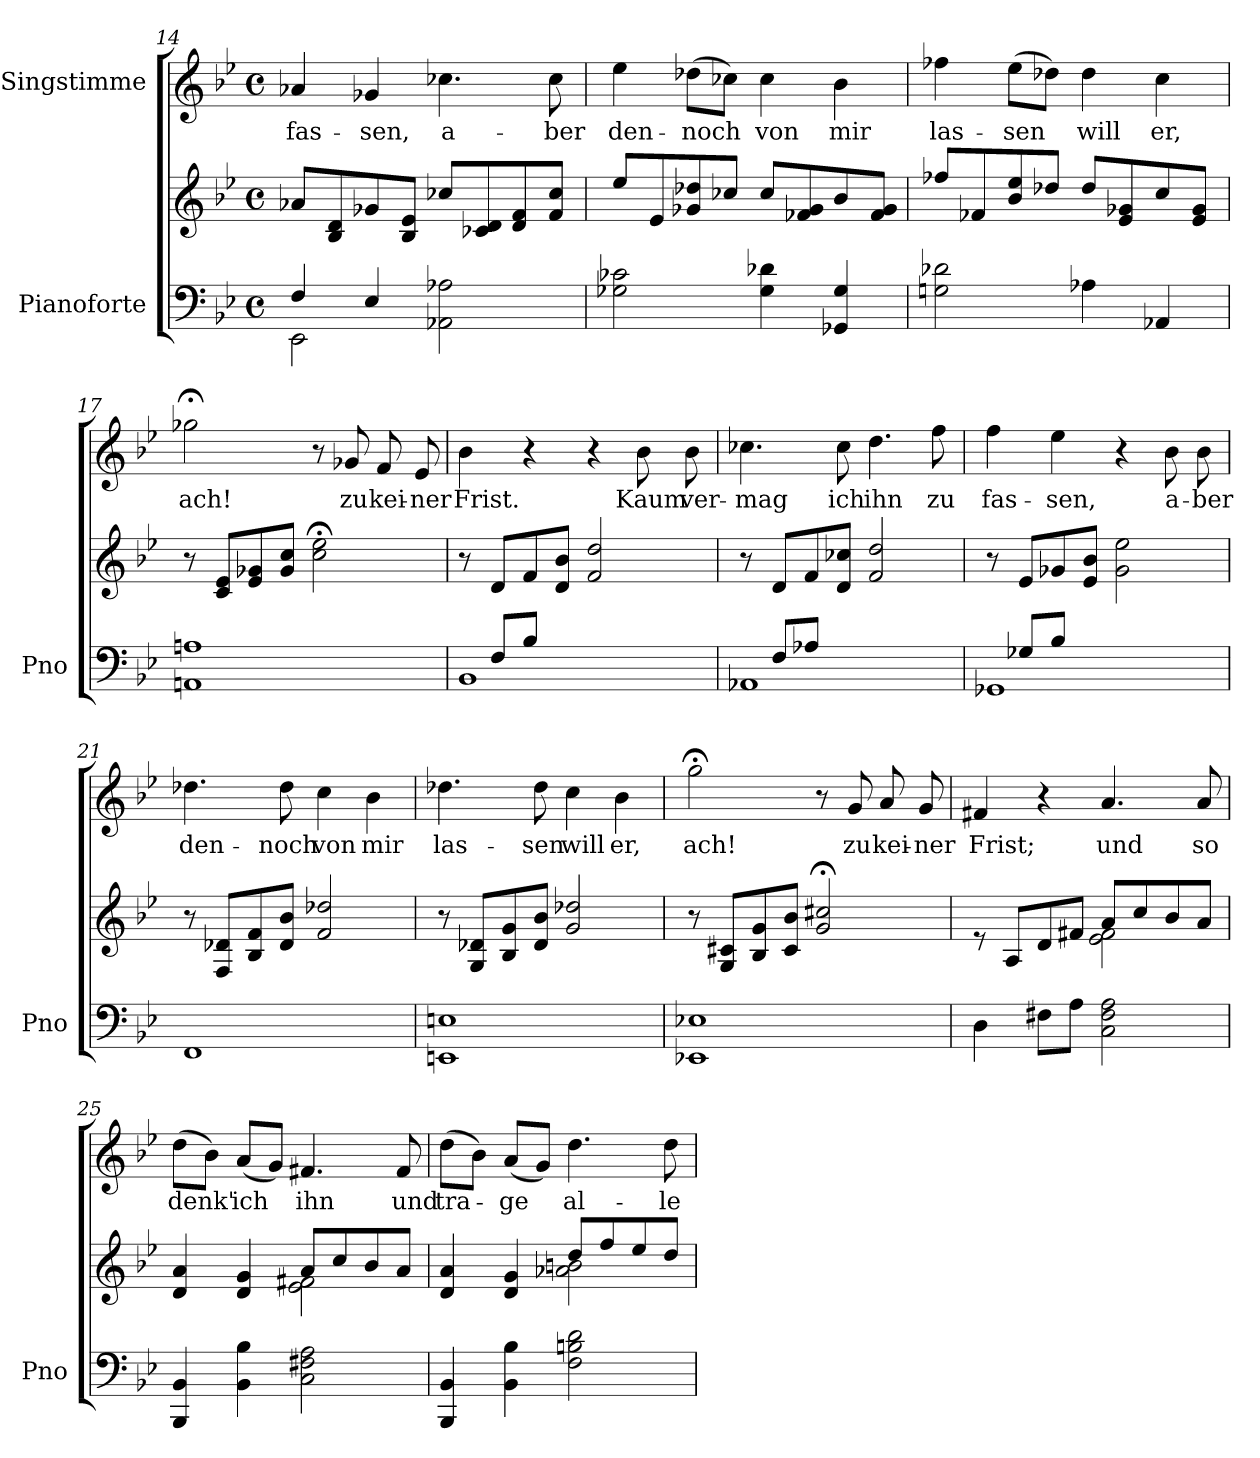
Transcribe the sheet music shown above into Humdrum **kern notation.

**kern	**kern	**kern	**text
*part2	*part2	*part1	*part1
*staff3	*staff2	*staff1	*staff1
*I"Pianoforte	*	*I"Singstimme	*
*I'Pno	*	*	*
*clefF4	*clefG2	*clefG2	*
*k[b-e-]	*k[b-e-]	*k[b-e-]	*
*M4/4	*M4/4	*M4/4	*
*met(c)	*met(c)	*met(c)	*
=14	=14	=14	=14
*^	*	*	*
!	!	!	!	!LO:LY:b
4F/	2EE-\	8a-X/L	4a-X/	fas-
.	.	8B-/ 8d/	.	.
!	!	!	!	!LO:LY:b
4E-/	.	8g-X/	4g-X/	-sen,
.	.	8B-/ 8e-/J	.	.
!	!	!	!	!LO:LY:b
2rFyy	2AA-X\ 2A-X\	8cc-X/L	4.cc-X\	a-
.	.	8c-X/ 8d/	.	.
.	.	8d/ 8f/	.	.
!	!	!	!	!LO:LY:b
.	.	8f/ 8cc-/J	8cc-\	-ber
*v	*v	*	*	*
!!LO:LB:g=z
=15	=15	=15	=15
!	!	!	!LO:LY:b
2G-X\ 2c-X\	8ee-/L	4ee-\	den-
.	8e-/	.	.
!	!	!	!LO:LY:b
.	8g-X/ 8dd-X/	(8dd-X\L	-noch
.	8cc-X/J	8cc-X\J)	.
!	!	!	!LO:LY:b
4G-\ 4d-X\	8cc-/L	4cc-\	von
.	8f-X/ 8g-/	.	.
!	!	!	!LO:LY:b
4GG-X/ 4G-/	8b-/	4b-\	mir
.	8f-/ 8g-/J	.	.
=16	=16	=16	=16
!	!	!	!LO:LY:b
2Gn\ 2d-X\	8ff-X/L	4ff-X\	las-
.	8f-X/	.	.
!	!	!	!LO:LY:b
.	8b-/ 8ee-/	(8ee-\L	-sen
.	8dd-X/J	8dd-X\J)	.
!	!	!	!LO:LY:b
4A-X\	8dd-/L	4dd-\	will
.	8e-/ 8g-X/	.	.
!	!	!	!LO:LY:b
4AA-X/	8cc/	4cc\	er,
.	8e-/ 8g-/J	.	.
=17	=17	=17	=17
!	!	!	!LO:LY:b
1AAn 1An	8r	2gg-X;<\	ach!
.	8c/ 8e-/L	.	.
.	8e-/ 8g-X/	.	.
.	8g-/ 8cc/J	.	.
.	2cc\;< 2ee-\;<	8r	.
!	!	!	!LO:LY:b
.	.	8g-X/	zu
!	!	!	!LO:LY:b
.	.	8f/	kei-
!	!	!	!LO:LY:b
.	.	8e-/	-ner
=18	=18	=18	=18
*^	*	*	*
!	!	!	!	!LO:LY:b
8ryy	1BB-	8r	4b-\	Frist.
8F/L	.	8d/L	.	.
8B-/J	.	8f/	4r	.
8ryy	.	8d/ 8b-/J	.	.
2ryy	.	2f/ 2dd/	4r	.
!	!	!	!	!LO:LY:b
.	.	.	8b-\	Kaum
!	!	!	!	!LO:LY:b
.	.	.	8b-\	ver-
=19	=19	=19	=19	=19
!	!	!	!	!LO:LY:b
8ryy	1AA-X	8r	4.cc-X\	-mag
8F/L	.	8d/L	.	.
8A-X/J	.	8f/	.	.
!	!	!	!	!LO:LY:b
8ryy	.	8d/ 8cc-X/J	8cc-\	ich
!	!	!	!	!LO:LY:b
2ryy	.	2f/ 2dd/	4.dd\	ihn
!	!	!	!	!LO:LY:b
.	.	.	8ff\	zu
!!LO:PB:g=z
=20	=20	=20	=20	=20
!	!	!	!	!LO:LY:b
8ryy	1GG-X	8r	4ff\	fas-
8G-X/L	.	8e-/L	.	.
!	!	!	!	!LO:LY:b
8B-/J	.	8g-X/	4ee-\	-sen,
8ryy	.	8e-/ 8b-/J	.	.
2ryy	.	2g-\ 2ee-\	4r	.
!	!	!	!	!LO:LY:b
.	.	.	8b-\	a-
!	!	!	!	!LO:LY:b
.	.	.	8b-\	-ber
*v	*v	*	*	*
=21	=21	=21	=21
!	!	!	!LO:LY:b
1FF	8r	4.dd-X\	den-
.	8F/ 8d-X/L	.	.
.	8B-/ 8f/	.	.
!	!	!	!LO:LY:b
.	8d-/ 8b-/J	8dd-\	-noch
!	!	!	!LO:LY:b
.	2f/ 2dd-X/	4cc\	von
!	!	!	!LO:LY:b
.	.	4b-\	mir
=22	=22	=22	=22
!	!	!	!LO:LY:b
1EEn 1En	8r	4.dd-X\	las-
.	8G/ 8d-X/L	.	.
.	8B-/ 8g/	.	.
!	!	!	!LO:LY:b
.	8d-/ 8b-/J	8dd-\	-sen
!	!	!	!LO:LY:b
.	2g/ 2dd-X/	4cc\	will
!	!	!	!LO:LY:b
.	.	4b-\	er,
=23	=23	=23	=23
!	!	!	!LO:LY:b
1EE-X 1E-X	8r	2gg;<\	ach!
.	8G/ 8c#X/L	.	.
.	8B-/ 8g/	.	.
.	8c#/ 8b-/J	.	.
.	2g/;< 2cc#X/;<	8r	.
!	!	!	!LO:LY:b
.	.	8g/	zu
!	!	!	!LO:LY:b
.	.	8a/	kei-
!	!	!	!LO:LY:b
.	.	8g/	-ner
=24	=24	=24	=24
*	*^	*	*
!	!	!	!	!LO:LY:b
4D\	8re	2ryy	4f#X/	Frist;
.	8A/L	.	.	.
8F#X\L	8d/	.	4r	.
8A\J	8f#X/J	.	.	.
!	!	!	!	!LO:LY:b
2C\ 2F#\ 2A\	8a/L	2e-\ 2f#\	4.a/	und
.	8cc/	.	.	.
.	8b-/	.	.	.
!	!	!	!	!LO:LY:b
.	8a/J	.	8a/	so
!!LO:LB:g=z
=25	=25	=25	=25	=25
!	!	!	!	!LO:LY:b
4BBB-/ 4BB-/	4d/ 4a/	2ryy	(8dd\L	denk'
.	.	.	8b-\J)	.
!	!	!	!	!LO:LY:b
4BB-\ 4B-\	4d/ 4g/	.	(8a/L	ich
.	.	.	8g/J)	.
!	!	!	!	!LO:LY:b
2C\ 2F#X\ 2A\	8a/L	2e-\ 2f#X\	4.f#X/	ihn
.	8cc/	.	.	.
.	8b-/	.	.	.
!	!	!	!	!LO:LY:b
.	8a/J	.	8f#/	und
=26	=26	=26	=26	=26
!	!	!	!	!LO:LY:b
4BBB-/ 4BB-/	4d/ 4a/	2ryy	(8dd\L	tra-
.	.	.	8b-\J)	.
!	!	!	!	!LO:LY:b
4BB-\ 4B-\	4d/ 4g/	.	(8a/L	-ge
.	.	.	8g/J)	.
!	!	!	!	!LO:LY:b
2F\ 2Bn\ 2d\	8dd/L	2a-X\ 2bn\	4.dd\	al-
.	8ff/	.	.	.
.	8ee-/	.	.	.
!	!	!	!	!LO:LY:b
.	8dd/J	.	8dd\	-le
*	*v	*v	*	*
=	=	=	=
*-	*-	*-	*-
